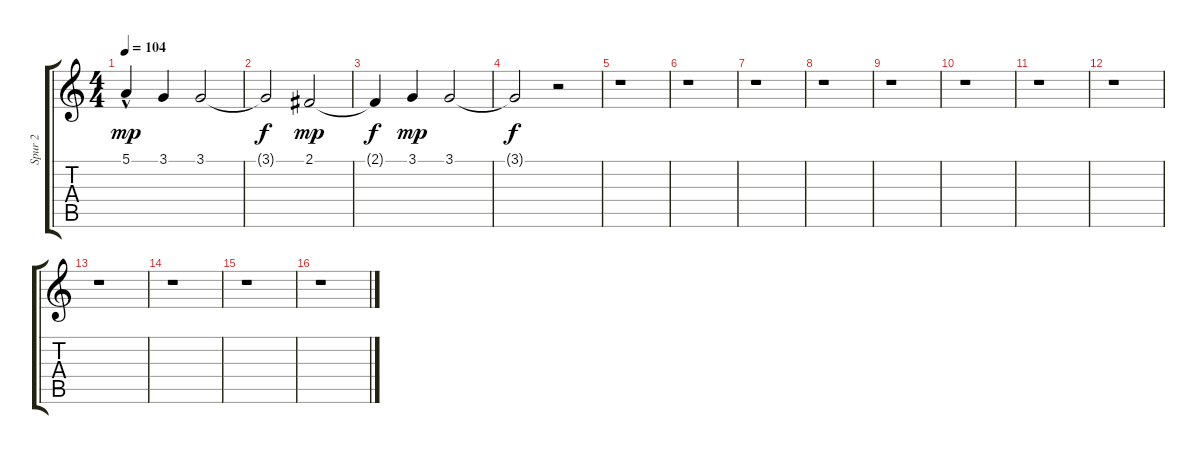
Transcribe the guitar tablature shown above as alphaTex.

\track ("Spur 2" "Spur 2") {instrument choiraahs}
\staff {score tabs}
\tuning (E4 B3 G3 D3 A2 E2) {hide}
\ts (4 4)
\tempo 104
\clef g2
\ks c
5.1{hac}.4{dy mp} 3.1.4 3.1.2 |
3.1{t}.2{dy f} 2.1.2{dy mp} |
2.1{t}.4{dy f} 3.1.4{dy mp} 3.1.2 |
3.1{t}.2{dy f} r.2 |
r.1 |
r.1 |
r.1 |
r.1 |
r.1 |
r.1 |
r.1 |
r.1 |
r.1 |
r.1 |
r.1 |
r.1
